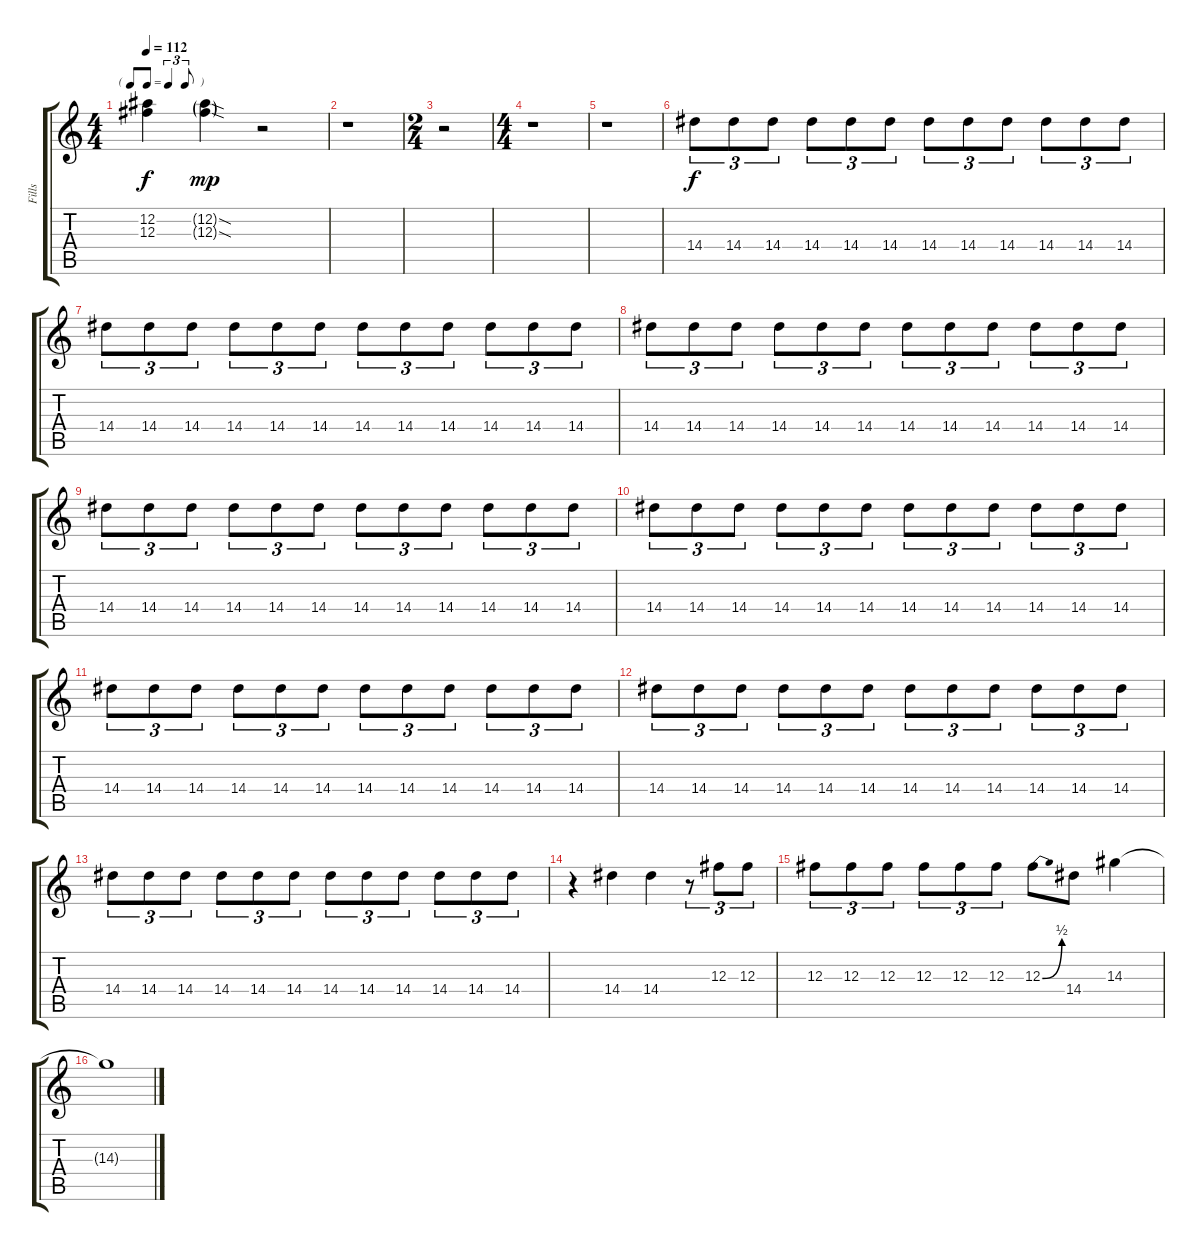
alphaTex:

\track ("Fills" "Fills") {instrument distortionguitar}
\staff {score tabs}
\tuning (Eb4 Bb3 Gb3 Db3 Ab2 Eb2) {hide}
\ts (4 4)
\tf triplet8th
\tempo 112
\clef g2
\ks c
(12.2{t} 12.3{t}).4{dy f} (12.2{sod g} 12.3{sod g}).4{dy mp} r.2 |
r.1 |
\ts (2 4)
r.2 |
\ts (4 4)
r.1 |
r.1 |
14.4.8{tu (3 2) dy f} 14.4.8{tu (3 2)} 14.4.8{tu (3 2)} 14.4.8{tu (3 2)} 14.4.8{tu (3 2)} 14.4.8{tu (3 2)} 14.4.8{tu (3 2)} 14.4.8{tu (3 2)} 14.4.8{tu (3 2)} 14.4.8{tu (3 2)} 14.4.8{tu (3 2)} 14.4.8{tu (3 2)} |
14.4.8{tu (3 2)} 14.4.8{tu (3 2)} 14.4.8{tu (3 2)} 14.4.8{tu (3 2)} 14.4.8{tu (3 2)} 14.4.8{tu (3 2)} 14.4.8{tu (3 2)} 14.4.8{tu (3 2)} 14.4.8{tu (3 2)} 14.4.8{tu (3 2)} 14.4.8{tu (3 2)} 14.4.8{tu (3 2)} |
14.4.8{tu (3 2)} 14.4.8{tu (3 2)} 14.4.8{tu (3 2)} 14.4.8{tu (3 2)} 14.4.8{tu (3 2)} 14.4.8{tu (3 2)} 14.4.8{tu (3 2)} 14.4.8{tu (3 2)} 14.4.8{tu (3 2)} 14.4.8{tu (3 2)} 14.4.8{tu (3 2)} 14.4.8{tu (3 2)} |
14.4.8{tu (3 2)} 14.4.8{tu (3 2)} 14.4.8{tu (3 2)} 14.4.8{tu (3 2)} 14.4.8{tu (3 2)} 14.4.8{tu (3 2)} 14.4.8{tu (3 2)} 14.4.8{tu (3 2)} 14.4.8{tu (3 2)} 14.4.8{tu (3 2)} 14.4.8{tu (3 2)} 14.4.8{tu (3 2)} |
14.4.8{tu (3 2)} 14.4.8{tu (3 2)} 14.4.8{tu (3 2)} 14.4.8{tu (3 2)} 14.4.8{tu (3 2)} 14.4.8{tu (3 2)} 14.4.8{tu (3 2)} 14.4.8{tu (3 2)} 14.4.8{tu (3 2)} 14.4.8{tu (3 2)} 14.4.8{tu (3 2)} 14.4.8{tu (3 2)} |
14.4.8{tu (3 2)} 14.4.8{tu (3 2)} 14.4.8{tu (3 2)} 14.4.8{tu (3 2)} 14.4.8{tu (3 2)} 14.4.8{tu (3 2)} 14.4.8{tu (3 2)} 14.4.8{tu (3 2)} 14.4.8{tu (3 2)} 14.4.8{tu (3 2)} 14.4.8{tu (3 2)} 14.4.8{tu (3 2)} |
14.4.8{tu (3 2)} 14.4.8{tu (3 2)} 14.4.8{tu (3 2)} 14.4.8{tu (3 2)} 14.4.8{tu (3 2)} 14.4.8{tu (3 2)} 14.4.8{tu (3 2)} 14.4.8{tu (3 2)} 14.4.8{tu (3 2)} 14.4.8{tu (3 2)} 14.4.8{tu (3 2)} 14.4.8{tu (3 2)} |
14.4.8{tu (3 2)} 14.4.8{tu (3 2)} 14.4.8{tu (3 2)} 14.4.8{tu (3 2)} 14.4.8{tu (3 2)} 14.4.8{tu (3 2)} 14.4.8{tu (3 2)} 14.4.8{tu (3 2)} 14.4.8{tu (3 2)} 14.4.8{tu (3 2)} 14.4.8{tu (3 2)} 14.4.8{tu (3 2)} |
r.4 14.4.4 14.4.4 r.8{tu (3 2)} 12.3.8{tu (3 2)} 12.3.8{tu (3 2)} |
12.3.8{tu (3 2)} 12.3.8{tu (3 2)} 12.3.8{tu (3 2)} 12.3.8{tu (3 2)} 12.3.8{tu (3 2)} 12.3.8{tu (3 2)} 12.3{be (bend 0 0 60 2)}.8 14.4.8 14.3.4 |
14.3{t}.1
